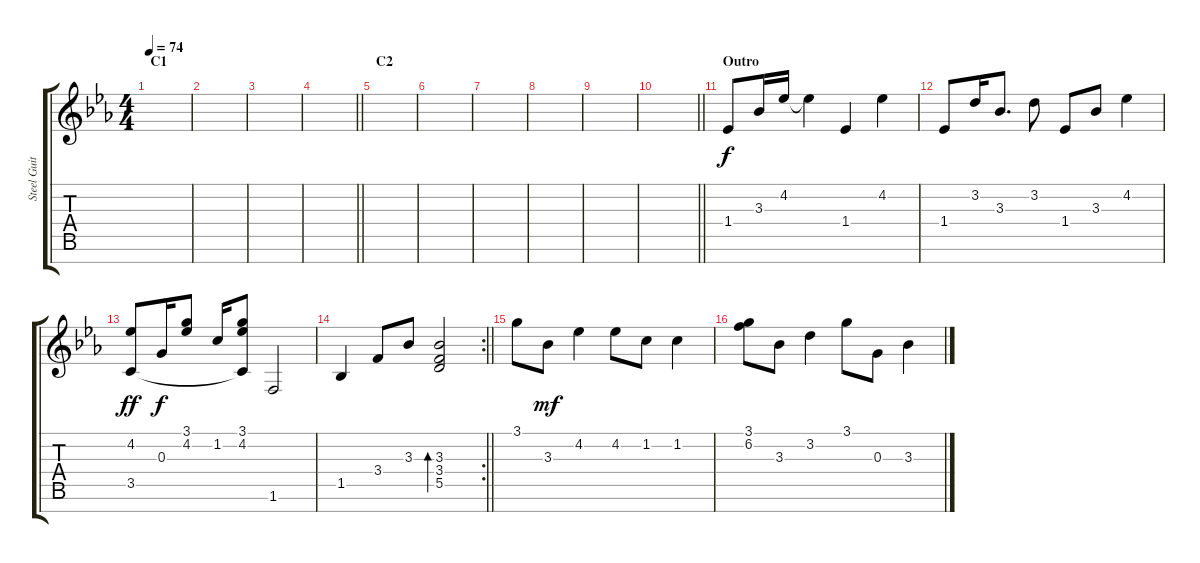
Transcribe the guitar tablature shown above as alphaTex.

\track ("Steel Guitar" "Steel Guit") {instrument acousticguitarsteel}
\staff {score tabs}
\tuning (E4 B3 G3 D3 A2 E2 B1) {hide}
\ts (4 4)
\section ("" "C1")
\tempo 74
\clef g2
\ks eb
|
|
|
\barLineRight lightlight
|
\section ("" "C2")
|
|
|
|
|
\barLineRight lightlight
|
\section ("" "Outro")
1.4.8 3.3.16 4.2.16 4.2{t}.4 1.4.4 4.2.4 |
1.4.8 3.2.16 3.3.8{d} 3.2.8 1.4.8 3.3.8 4.2.4 |
(4.2 3.5).8{dy ff} 0.3.16{dy f} (3.1 4.2).8 1.2.16 (3.1 4.2 3.5{t}).8 1.6.2 |
\rc 2
\barLineRight lightlight
1.5.4 3.4.8 3.3.8 (3.3 3.4 5.5).2{bd 120} |
3.1.8 3.3.8{dy mf} 4.2.4 4.2.8 1.2.8 1.2.4 |
(3.1 6.2).8 3.3.8 3.2.4 3.1.8 0.3.8 3.3.4
